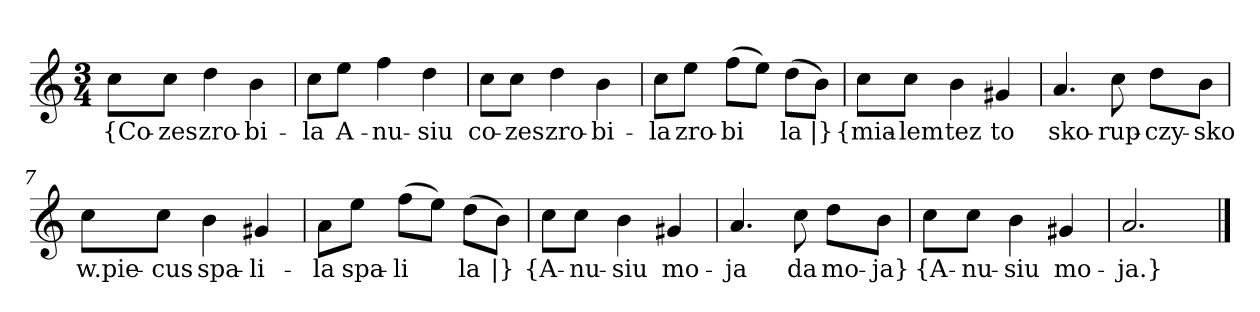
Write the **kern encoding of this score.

**kern	**text
*part1	*part1
*staff1	*staff1
*clefG2	*
*k[]	*
*a:	*
*M3/4	*
=	=
8cc\L	{Co-
8cc\J	-zes
4dd	zro-
4b	-bi-
=2	=2
8cc\L	-la
8ee\J	A-
4ff	-nu-
4dd	-siu
=3	=3
8cc\L	co-
8cc\J	-zes
4dd	zro-
4b	-bi-
=4	=4
8cc\L	-la
8ee\J	zro-
(8ff\L	-bi
8ee\J)	--
(8dd\L	-la
8b\J)	|}
=5y	=5y
8cc\L	{mia-
8cc\J	-lem
4b	tez
4g#X	to
=6	=6
4.a	sko-
8cc	-rup-
8dd\L	-czy-
8b\J	-sko
=7	=7
8cc\L	w.pie-
8cc\J	-cus
4b	spa-
4g#X	-li-
=8	=8
8a\L	-la
8ee\J	spa-
(8ff\L	-li
8ee\J)	--
(8dd\L	-la
8b\J)	|}
=9y	=9y
8cc\L	{A-
8cc\J	-nu-
4b	-siu
4g#X	mo-
=10	=10
4.a	-ja
8cc	da
8dd\L	mo-
8b\J	-ja}
=11y	=11y
8cc\L	{A-
8cc\J	-nu-
4b	-siu
4g#X	mo-
=12	=12
2.a	-ja.}
==	==
*-	*-
